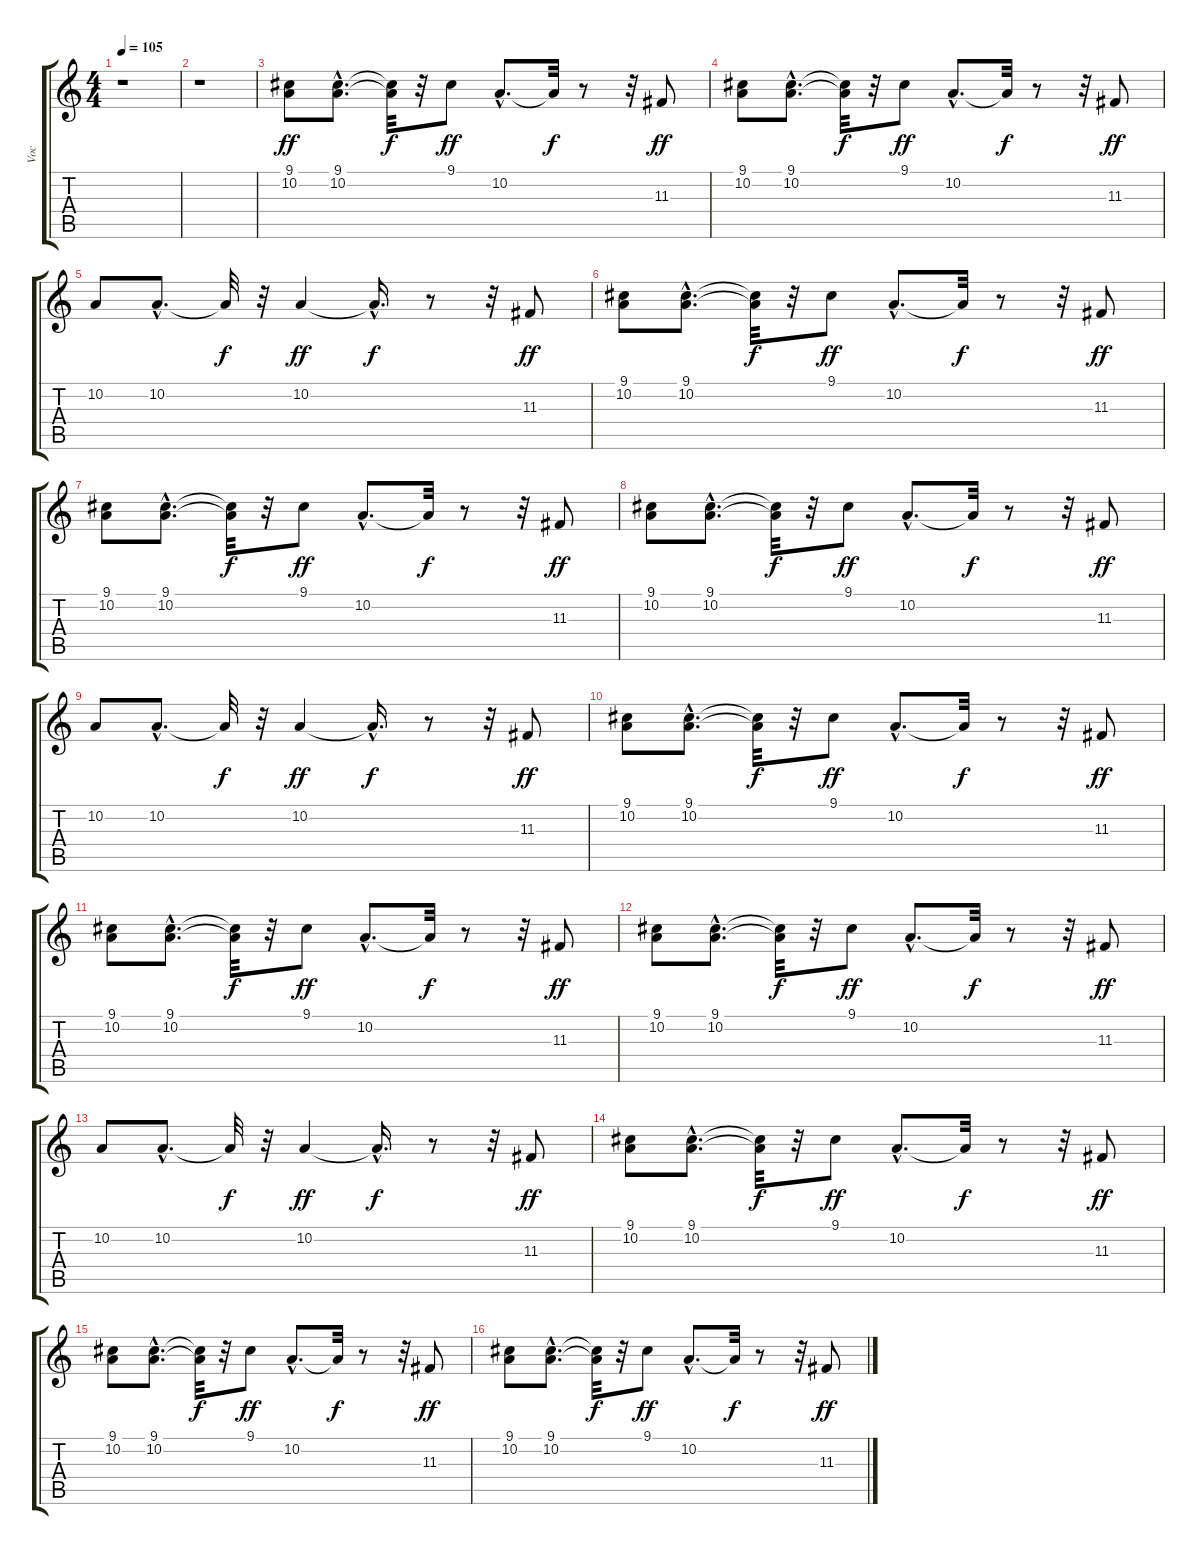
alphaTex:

\track ("Voc" "Voc") {instrument trumpet}
\staff {score tabs}
\tuning (E4 B3 G3 D3 A2 E2) {hide}
\ts (4 4)
\tempo 105
\clef g2
\ks c
r.1{dy f} |
r.1 |
(9.1 10.2).8{dy ff} (9.1{hac} 10.2{hac}).8{d} (9.1{t} 10.2{t}).32{dy f} r.32 9.1.8{dy ff} 10.2{hac}.8{d} 10.2{t}.32{dy f} r.8 r.32 11.3.8{dy ff} |
(9.1 10.2).8 (9.1{hac} 10.2{hac}).8{d} (9.1{t} 10.2{t}).32{dy f} r.32 9.1.8{dy ff} 10.2{hac}.8{d} 10.2{t}.32{dy f} r.8 r.32 11.3.8{dy ff} |
10.2.8 10.2{hac}.8{d} 10.2{t}.32{dy f} r.32 10.2.4{dy ff} 10.2{hac t}.16{d dy f} r.8 r.32 11.3.8{dy ff} |
(9.1 10.2).8 (9.1{hac} 10.2{hac}).8{d} (9.1{t} 10.2{t}).32{dy f} r.32 9.1.8{dy ff} 10.2{hac}.8{d} 10.2{t}.32{dy f} r.8 r.32 11.3.8{dy ff} |
(9.1 10.2).8 (9.1{hac} 10.2{hac}).8{d} (9.1{t} 10.2{t}).32{dy f} r.32 9.1.8{dy ff} 10.2{hac}.8{d} 10.2{t}.32{dy f} r.8 r.32 11.3.8{dy ff} |
(9.1 10.2).8 (9.1{hac} 10.2{hac}).8{d} (9.1{t} 10.2{t}).32{dy f} r.32 9.1.8{dy ff} 10.2{hac}.8{d} 10.2{t}.32{dy f} r.8 r.32 11.3.8{dy ff} |
10.2.8 10.2{hac}.8{d} 10.2{t}.32{dy f} r.32 10.2.4{dy ff} 10.2{hac t}.16{d dy f} r.8 r.32 11.3.8{dy ff} |
(9.1 10.2).8 (9.1{hac} 10.2{hac}).8{d} (9.1{t} 10.2{t}).32{dy f} r.32 9.1.8{dy ff} 10.2{hac}.8{d} 10.2{t}.32{dy f} r.8 r.32 11.3.8{dy ff} |
(9.1 10.2).8 (9.1{hac} 10.2{hac}).8{d} (9.1{t} 10.2{t}).32{dy f} r.32 9.1.8{dy ff} 10.2{hac}.8{d} 10.2{t}.32{dy f} r.8 r.32 11.3.8{dy ff} |
(9.1 10.2).8 (9.1{hac} 10.2{hac}).8{d} (9.1{t} 10.2{t}).32{dy f} r.32 9.1.8{dy ff} 10.2{hac}.8{d} 10.2{t}.32{dy f} r.8 r.32 11.3.8{dy ff} |
10.2.8 10.2{hac}.8{d} 10.2{t}.32{dy f} r.32 10.2.4{dy ff} 10.2{hac t}.16{d dy f} r.8 r.32 11.3.8{dy ff} |
(9.1 10.2).8 (9.1{hac} 10.2{hac}).8{d} (9.1{t} 10.2{t}).32{dy f} r.32 9.1.8{dy ff} 10.2{hac}.8{d} 10.2{t}.32{dy f} r.8 r.32 11.3.8{dy ff} |
(9.1 10.2).8 (9.1{hac} 10.2{hac}).8{d} (9.1{t} 10.2{t}).32{dy f} r.32 9.1.8{dy ff} 10.2{hac}.8{d} 10.2{t}.32{dy f} r.8 r.32 11.3.8{dy ff} |
(9.1 10.2).8 (9.1{hac} 10.2{hac}).8{d} (9.1{t} 10.2{t}).32{dy f} r.32 9.1.8{dy ff} 10.2{hac}.8{d} 10.2{t}.32{dy f} r.8 r.32 11.3.8{dy ff}
